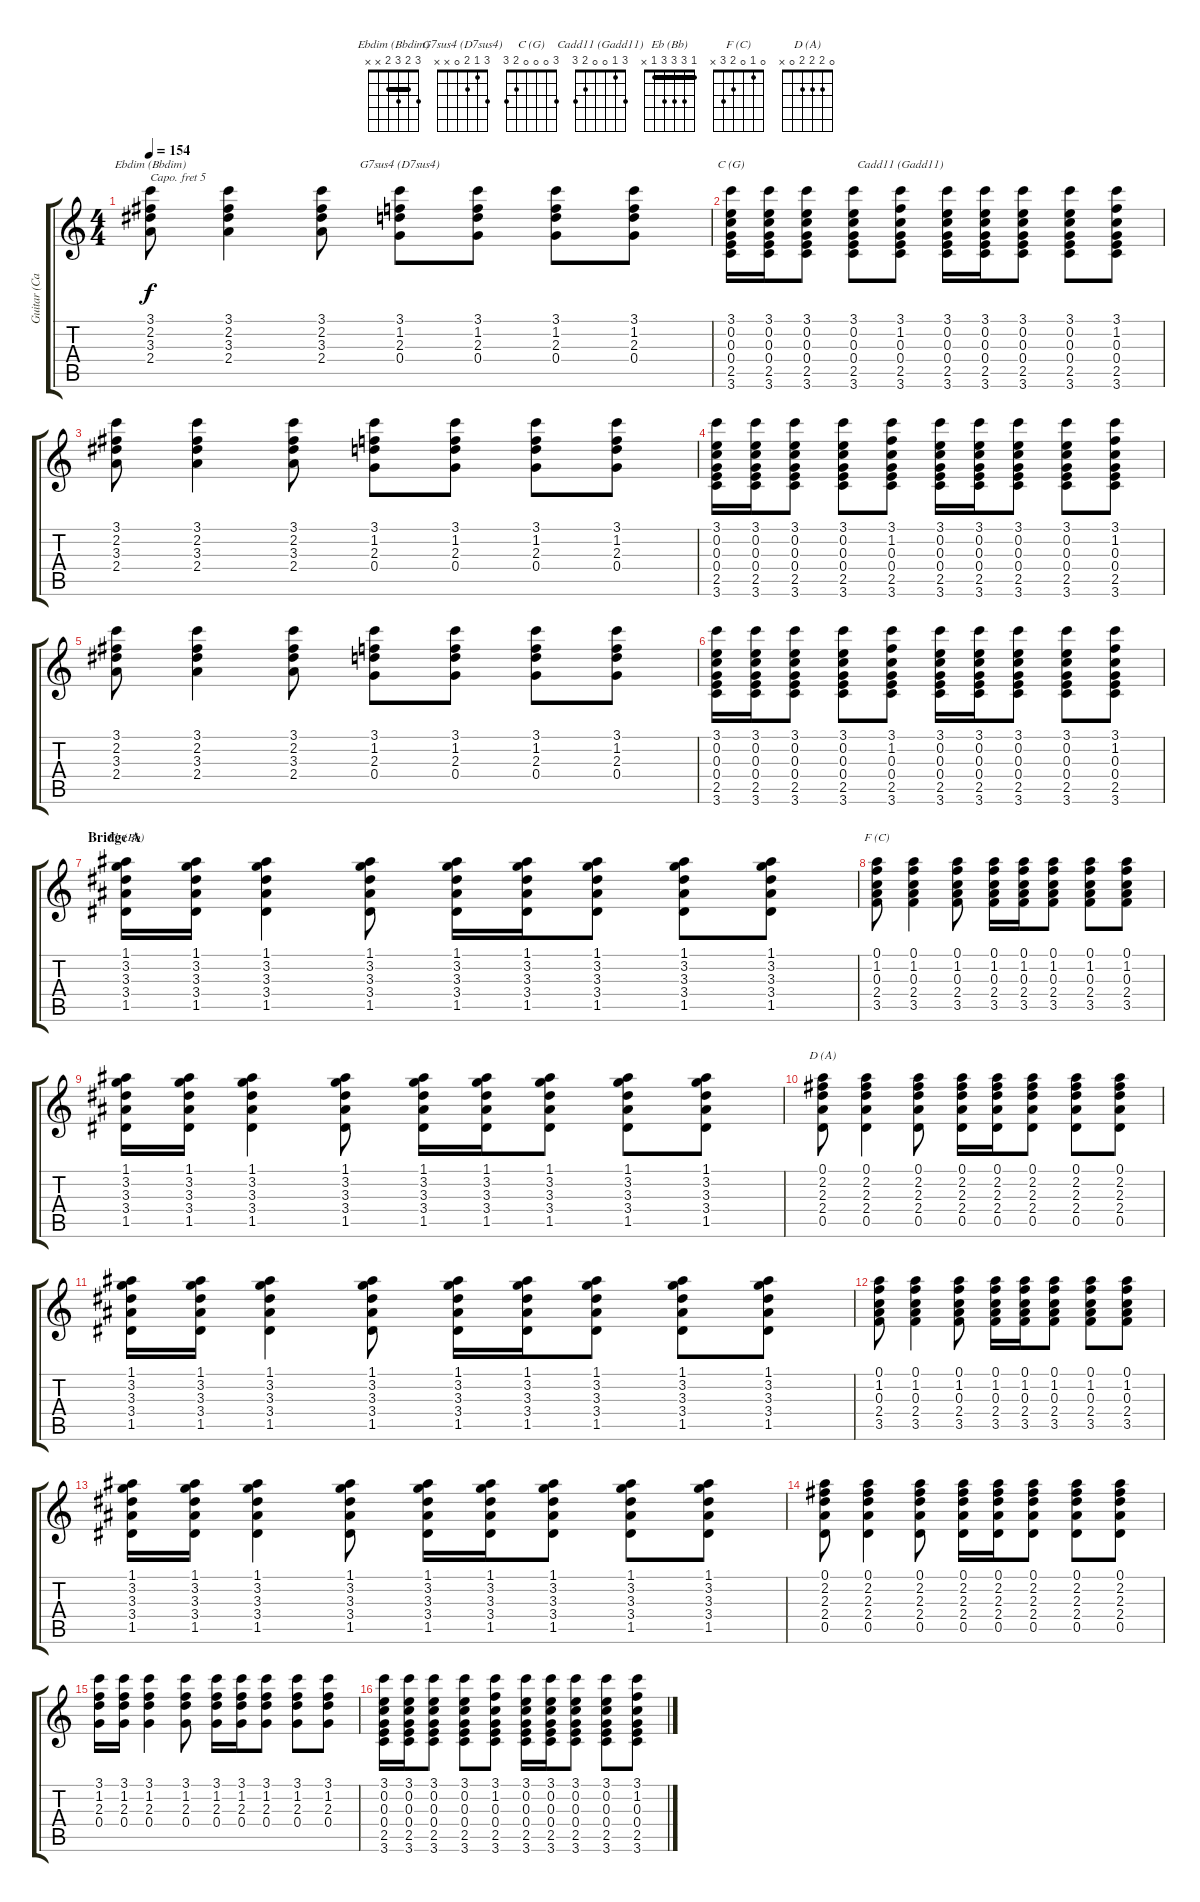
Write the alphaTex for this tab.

\track ("Guitar (Capo 5th Fret)" "Guitar (Ca") {instrument acousticguitarsteel}
\staff {score tabs}
\capo 5
\tuning (E4 B3 G3 D3 A2 E2) {hide}
\chord ("Ebdim (Bbdim)" 3 2 3 2 x x) {barre 2}
\chord ("G7sus4 (D7sus4)" 3 1 2 0 x x)
\chord ("C (G)" 3 0 0 0 2 3)
\chord ("Cadd11 (Gadd11)" 3 1 0 0 2 3)
\chord ("Eb (Bb)" 1 3 3 3 1 x) {barre 1}
\chord ("F (C)" 0 1 0 2 3 x)
\chord ("D (A)" 0 2 2 2 0 x)
\ts (4 4)
\tempo 154
\clef g2
\ks c
(3.1 2.2 3.3 2.4).8{ch "Ebdim (Bbdim)" dy f} (3.1 2.2 3.3 2.4).4 (3.1 2.2 3.3 2.4).8 (3.1 1.2 2.3 0.4).8{ch "G7sus4 (D7sus4)"} (3.1 1.2 2.3 0.4).8 (3.1 1.2 2.3 0.4).8 (3.1 1.2 2.3 0.4).8 |
(3.1 0.2 0.3 0.4 2.5 3.6).16{ch "C (G)"} (3.1 0.2 0.3 0.4 2.5 3.6).16 (3.1 0.2 0.3 0.4 2.5 3.6).8 (3.1 0.2 0.3 0.4 2.5 3.6).8 (3.1 1.2 0.3 0.4 2.5 3.6).8{ch "Cadd11 (Gadd11)"} (3.1 0.2 0.3 0.4 2.5 3.6).16 (3.1 0.2 0.3 0.4 2.5 3.6).16 (3.1 0.2 0.3 0.4 2.5 3.6).8 (3.1 0.2 0.3 0.4 2.5 3.6).8 (3.1 1.2 0.3 0.4 2.5 3.6).8 |
(3.1 2.2 3.3 2.4).8 (3.1 2.2 3.3 2.4).4 (3.1 2.2 3.3 2.4).8 (3.1 1.2 2.3 0.4).8 (3.1 1.2 2.3 0.4).8 (3.1 1.2 2.3 0.4).8 (3.1 1.2 2.3 0.4).8 |
(3.1 0.2 0.3 0.4 2.5 3.6).16 (3.1 0.2 0.3 0.4 2.5 3.6).16 (3.1 0.2 0.3 0.4 2.5 3.6).8 (3.1 0.2 0.3 0.4 2.5 3.6).8 (3.1 1.2 0.3 0.4 2.5 3.6).8 (3.1 0.2 0.3 0.4 2.5 3.6).16 (3.1 0.2 0.3 0.4 2.5 3.6).16 (3.1 0.2 0.3 0.4 2.5 3.6).8 (3.1 0.2 0.3 0.4 2.5 3.6).8 (3.1 1.2 0.3 0.4 2.5 3.6).8 |
(3.1 2.2 3.3 2.4).8 (3.1 2.2 3.3 2.4).4 (3.1 2.2 3.3 2.4).8 (3.1 1.2 2.3 0.4).8 (3.1 1.2 2.3 0.4).8 (3.1 1.2 2.3 0.4).8 (3.1 1.2 2.3 0.4).8 |
(3.1 0.2 0.3 0.4 2.5 3.6).16 (3.1 0.2 0.3 0.4 2.5 3.6).16 (3.1 0.2 0.3 0.4 2.5 3.6).8 (3.1 0.2 0.3 0.4 2.5 3.6).8 (3.1 1.2 0.3 0.4 2.5 3.6).8 (3.1 0.2 0.3 0.4 2.5 3.6).16 (3.1 0.2 0.3 0.4 2.5 3.6).16 (3.1 0.2 0.3 0.4 2.5 3.6).8 (3.1 0.2 0.3 0.4 2.5 3.6).8 (3.1 1.2 0.3 0.4 2.5 3.6).8 |
\section ("" "Bridge A")
(1.1 3.2 3.3 3.4 1.5).16{ch "Eb (Bb)"} (1.1 3.2 3.3 3.4 1.5).16 (1.1 3.2 3.3 3.4 1.5).4 (1.1 3.2 3.3 3.4 1.5).8 (1.1 3.2 3.3 3.4 1.5).16 (1.1 3.2 3.3 3.4 1.5).16 (1.1 3.2 3.3 3.4 1.5).8 (1.1 3.2 3.3 3.4 1.5).8 (1.1 3.2 3.3 3.4 1.5).8 |
(0.1 1.2 0.3 2.4 3.5).8{ch "F (C)"} (0.1 1.2 0.3 2.4 3.5).4 (0.1 1.2 0.3 2.4 3.5).8 (0.1 1.2 0.3 2.4 3.5).16 (0.1 1.2 0.3 2.4 3.5).16 (0.1 1.2 0.3 2.4 3.5).8 (0.1 1.2 0.3 2.4 3.5).8 (0.1 1.2 0.3 2.4 3.5).8 |
(1.1 3.2 3.3 3.4 1.5).16 (1.1 3.2 3.3 3.4 1.5).16 (1.1 3.2 3.3 3.4 1.5).4 (1.1 3.2 3.3 3.4 1.5).8 (1.1 3.2 3.3 3.4 1.5).16 (1.1 3.2 3.3 3.4 1.5).16 (1.1 3.2 3.3 3.4 1.5).8 (1.1 3.2 3.3 3.4 1.5).8 (1.1 3.2 3.3 3.4 1.5).8 |
(0.1 2.2 2.3 2.4 0.5).8{ch "D (A)"} (0.1 2.2 2.3 2.4 0.5).4 (0.1 2.2 2.3 2.4 0.5).8 (0.1 2.2 2.3 2.4 0.5).16 (0.1 2.2 2.3 2.4 0.5).16 (0.1 2.2 2.3 2.4 0.5).8 (0.1 2.2 2.3 2.4 0.5).8 (0.1 2.2 2.3 2.4 0.5).8 |
(1.1 3.2 3.3 3.4 1.5).16 (1.1 3.2 3.3 3.4 1.5).16 (1.1 3.2 3.3 3.4 1.5).4 (1.1 3.2 3.3 3.4 1.5).8 (1.1 3.2 3.3 3.4 1.5).16 (1.1 3.2 3.3 3.4 1.5).16 (1.1 3.2 3.3 3.4 1.5).8 (1.1 3.2 3.3 3.4 1.5).8 (1.1 3.2 3.3 3.4 1.5).8 |
(0.1 1.2 0.3 2.4 3.5).8 (0.1 1.2 0.3 2.4 3.5).4 (0.1 1.2 0.3 2.4 3.5).8 (0.1 1.2 0.3 2.4 3.5).16 (0.1 1.2 0.3 2.4 3.5).16 (0.1 1.2 0.3 2.4 3.5).8 (0.1 1.2 0.3 2.4 3.5).8 (0.1 1.2 0.3 2.4 3.5).8 |
(1.1 3.2 3.3 3.4 1.5).16 (1.1 3.2 3.3 3.4 1.5).16 (1.1 3.2 3.3 3.4 1.5).4 (1.1 3.2 3.3 3.4 1.5).8 (1.1 3.2 3.3 3.4 1.5).16 (1.1 3.2 3.3 3.4 1.5).16 (1.1 3.2 3.3 3.4 1.5).8 (1.1 3.2 3.3 3.4 1.5).8 (1.1 3.2 3.3 3.4 1.5).8 |
(0.1 2.2 2.3 2.4 0.5).8 (0.1 2.2 2.3 2.4 0.5).4 (0.1 2.2 2.3 2.4 0.5).8 (0.1 2.2 2.3 2.4 0.5).16 (0.1 2.2 2.3 2.4 0.5).16 (0.1 2.2 2.3 2.4 0.5).8 (0.1 2.2 2.3 2.4 0.5).8 (0.1 2.2 2.3 2.4 0.5).8 |
(3.1 1.2 2.3 0.4).16 (3.1 1.2 2.3 0.4).16 (3.1 1.2 2.3 0.4).4 (3.1 1.2 2.3 0.4).8 (3.1 1.2 2.3 0.4).16 (3.1 1.2 2.3 0.4).16 (3.1 1.2 2.3 0.4).8 (3.1 1.2 2.3 0.4).8 (3.1 1.2 2.3 0.4).8 |
(3.1 0.2 0.3 0.4 2.5 3.6).16 (3.1 0.2 0.3 0.4 2.5 3.6).16 (3.1 0.2 0.3 0.4 2.5 3.6).8 (3.1 0.2 0.3 0.4 2.5 3.6).8 (3.1 1.2 0.3 0.4 2.5 3.6).8 (3.1 0.2 0.3 0.4 2.5 3.6).16 (3.1 0.2 0.3 0.4 2.5 3.6).16 (3.1 0.2 0.3 0.4 2.5 3.6).8 (3.1 0.2 0.3 0.4 2.5 3.6).8 (3.1 1.2 0.3 0.4 2.5 3.6).8
